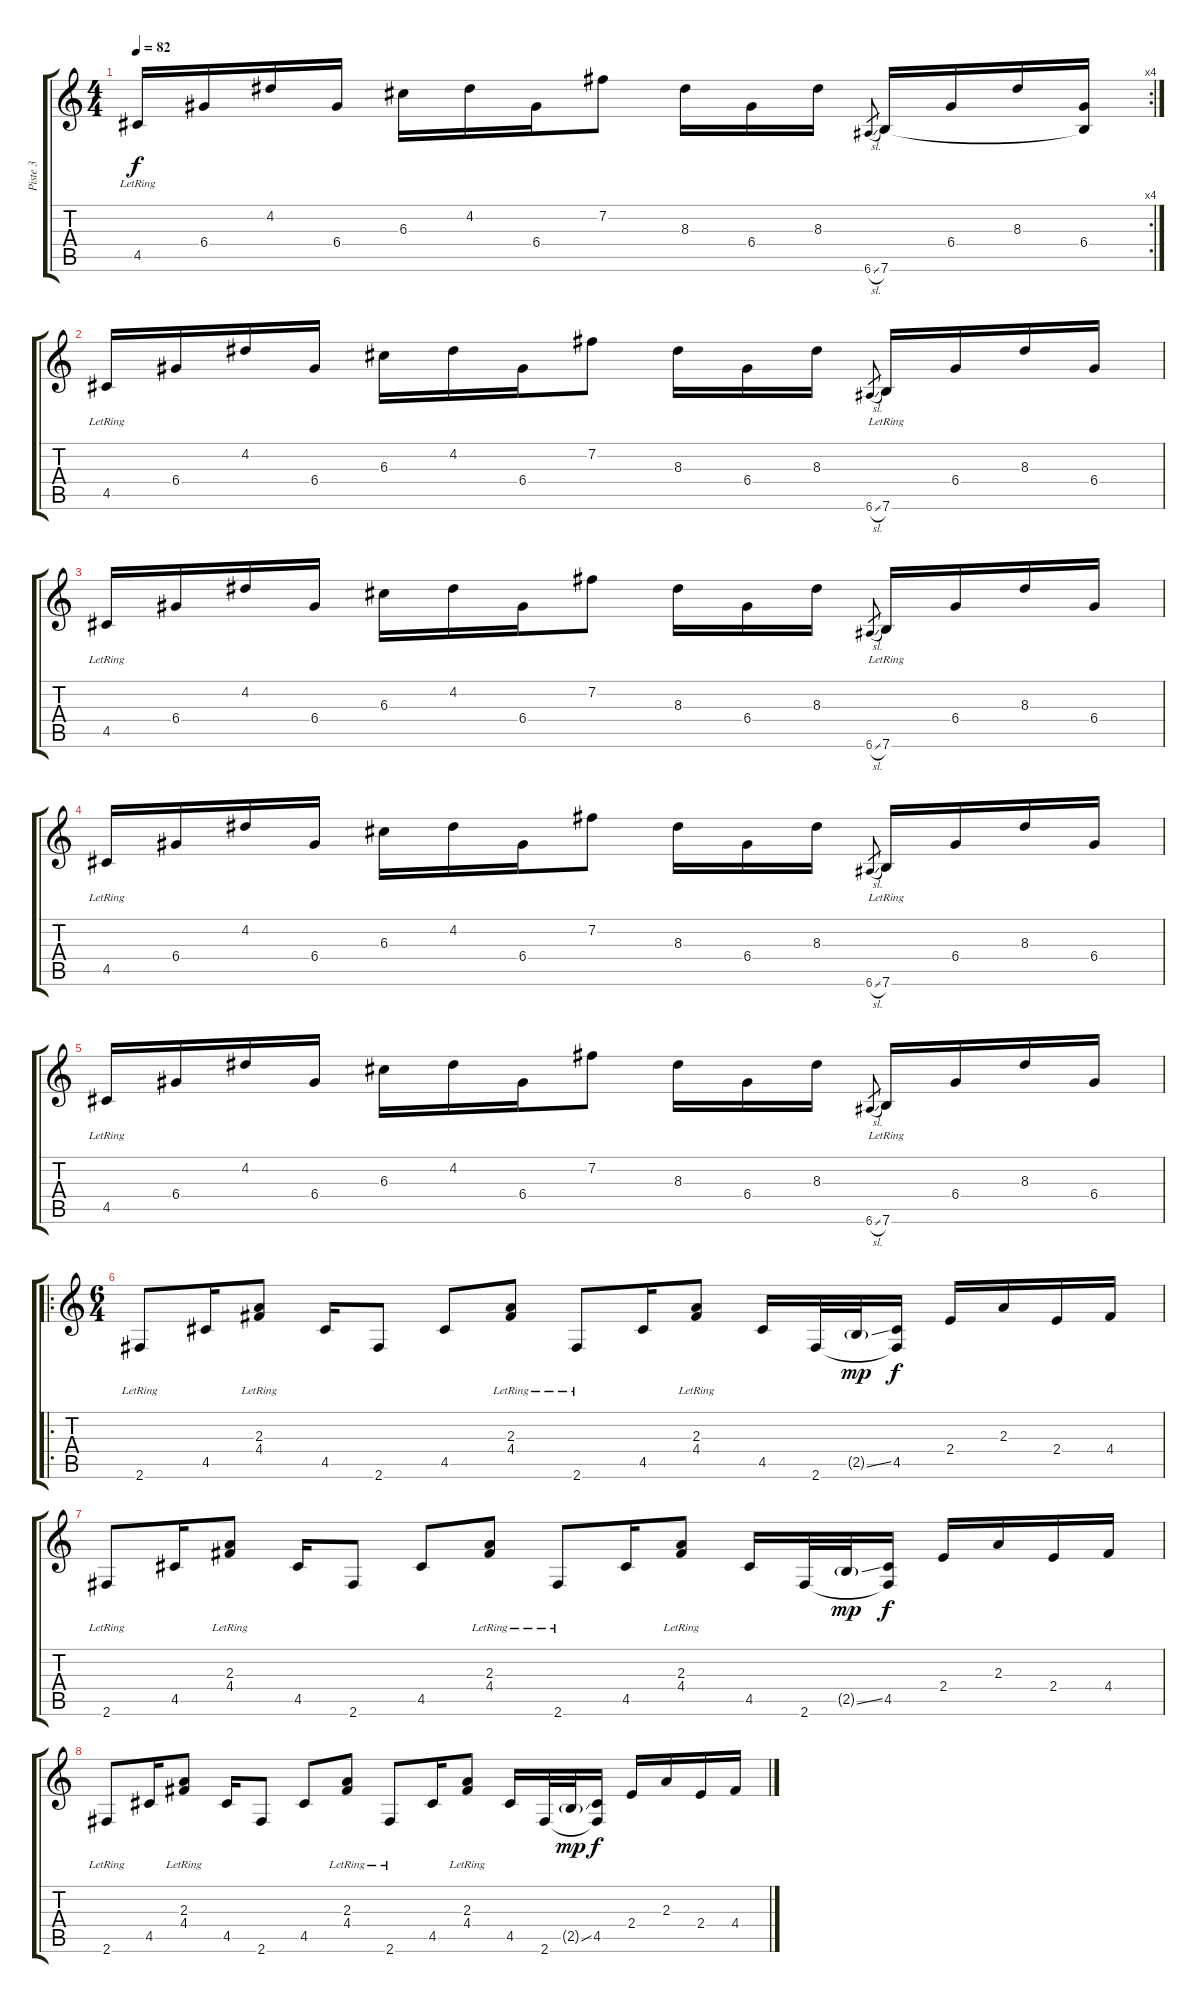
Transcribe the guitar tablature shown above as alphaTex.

\track ("Piste 3" "Piste 3") {instrument electricguitarjazz}
\staff {score tabs}
\tuning (E4 B3 G3 D3 A2 E2) {hide}
\rc 4
\ts (4 4)
\tempo 82
\clef g2
\ks c
4.5{lr}.16{dy f} 6.4.16 4.2.16 6.4.16 6.3.16 4.2.16 6.4.16 7.2.8 8.3.16 6.4.16 8.3.16 6.6{sl}.8{gr} 7.6.16 6.4.16 8.3.16 (6.4 7.6{t}).16 |
4.5{lr}.16 6.4.16 4.2.16 6.4.16 6.3.16 4.2.16 6.4.16 7.2.8 8.3.16 6.4.16 8.3.16 6.6{sl}.8{gr} 7.6{lr}.16 6.4.16 8.3.16 6.4.16 |
4.5{lr}.16 6.4.16 4.2.16 6.4.16 6.3.16 4.2.16 6.4.16 7.2.8 8.3.16 6.4.16 8.3.16 6.6{sl}.8{gr} 7.6{lr}.16 6.4.16 8.3.16 6.4.16 |
4.5{lr}.16 6.4.16 4.2.16 6.4.16 6.3.16 4.2.16 6.4.16 7.2.8 8.3.16 6.4.16 8.3.16 6.6{sl}.8{gr} 7.6{lr}.16 6.4.16 8.3.16 6.4.16 |
4.5{lr}.16 6.4.16 4.2.16 6.4.16 6.3.16 4.2.16 6.4.16 7.2.8 8.3.16 6.4.16 8.3.16 6.6{sl}.8{gr} 7.6{lr}.16 6.4.16 8.3.16 6.4.16 |
\ro
\ts (6 4)
2.6{lr}.8 4.5.16 (2.3{lr} 4.4{lr}).8 4.5.16 2.6.8 4.5.8 (2.3{lr} 4.4{lr}).8 2.6{lr}.8 4.5.16 (2.3{lr} 4.4{lr}).8 4.5.16 2.6.32 2.5{ss g}.32{dy mp} (4.5 2.6{t}).16{dy f} 2.4.16 2.3.16 2.4.16 4.4.16 |
2.6{lr}.8 4.5.16 (2.3{lr} 4.4{lr}).8 4.5.16 2.6.8 4.5.8 (2.3{lr} 4.4{lr}).8 2.6{lr}.8 4.5.16 (2.3{lr} 4.4{lr}).8 4.5.16 2.6.32 2.5{ss g}.32{dy mp} (4.5 2.6{t}).16{dy f} 2.4.16 2.3.16 2.4.16 4.4.16 |
2.6{lr}.8 4.5.16 (2.3{lr} 4.4{lr}).8 4.5.16 2.6.8 4.5.8 (2.3{lr} 4.4{lr}).8 2.6{lr}.8 4.5.16 (2.3{lr} 4.4{lr}).8 4.5.16 2.6.32 2.5{ss g}.32{dy mp} (4.5 2.6{t}).16{dy f} 2.4.16 2.3.16 2.4.16 4.4.16
